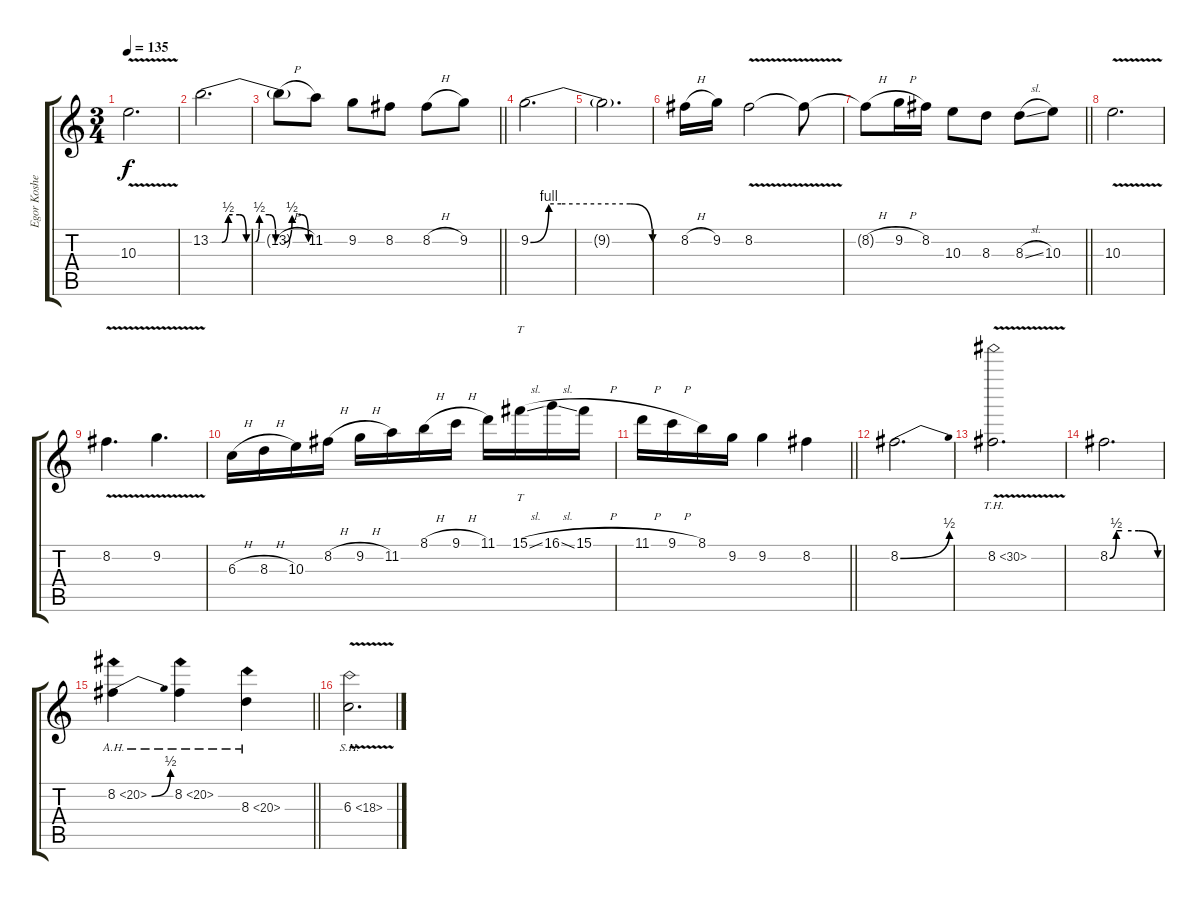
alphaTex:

\track ("Egor Koshelev" "Egor Koshe") {instrument distortionguitar}
\staff {score tabs}
\tuning (Eb4 Bb3 Gb3 Db3 Ab2 Eb2) {hide}
\ts (3 4)
\tempo 135
\clef g2
\ks c
10.3{v}.2{d dy f} |
13.2{be (custom 0 0 7 0 11 2 18 2 22 0 25 0 27 0 30 2 36 2 40 0 45 0 50 2 56 2 60 0)}.2{d} |
\barLineRight lightlight
13.2{h t}.8 11.2.8 9.2.8 8.2.8 8.2{h}.8 9.2.8 |
9.2{be (custom 0 0 9 4 15 4 49 4 60 0)}.2{d} |
9.2{t}.2{d} |
8.2{h}.16 9.2.16 8.2{v}.2 8.2{t}.8 |
\barLineRight lightlight
8.2{h t}.8 9.2{h}.16 8.2.16 10.3.8 8.3.8 8.3{sl}.8 10.3.8 |
10.3{v}.2{d} |
8.2{v}.4{d} 9.2{v}.4{d} |
6.3{h}.16 8.3{h}.16 10.3.16 8.2{h}.16 9.2{h}.16 11.2.16 8.1{h}.16 9.1{h}.16 11.1.16 15.1{sl}.16{tt} 16.1{sl}.16 15.1{h}.16 |
\barLineRight lightlight
11.1{h}.16 9.1{h}.16 8.1.16 9.2.16 9.2.4 8.2.4 |
8.2{be (bend 0 0 60 2)}.2{d} |
8.2{th 22 v}.2{d} |
8.2{be (custom 0 0 8 2 15 2 35 2 58 0 60 0)}.2{d} |
\barLineRight lightlight
8.2{be (bend 0 0 60 2) ah 12}.4 8.2{ah 12}.4 8.3{ah 12}.4 |
6.3{sh 12 v h}.2{d}
